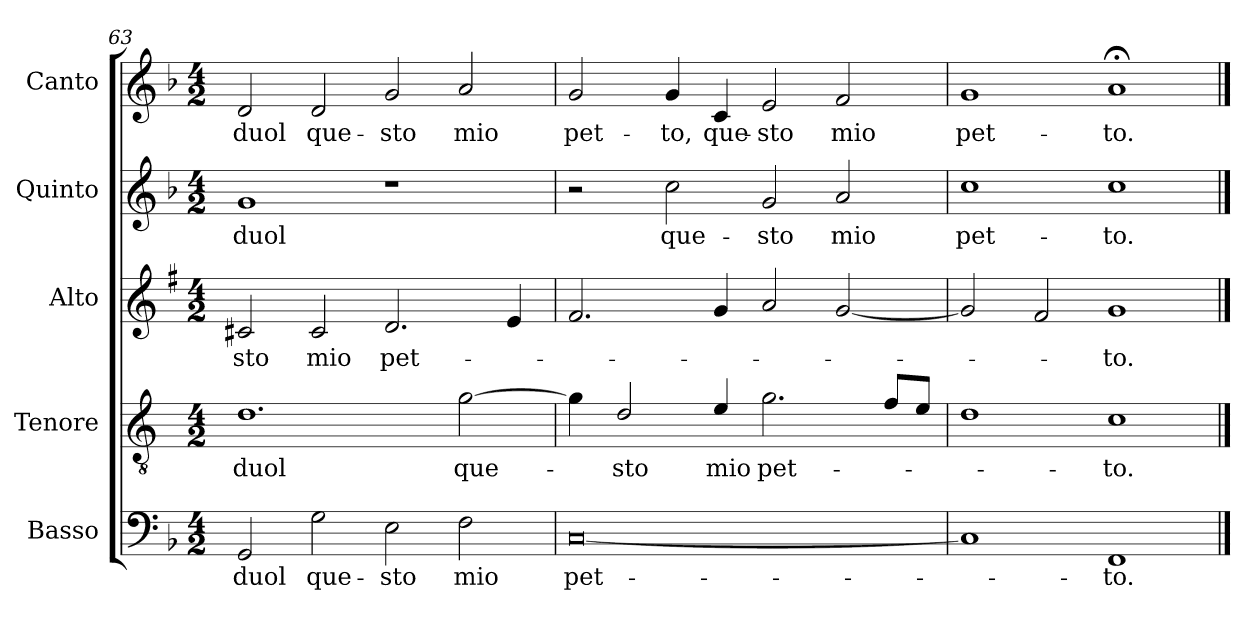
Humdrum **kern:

**kern	**text	**kern	**text	**kern	**text	**kern	**text	**kern	**text
*part5	*part5	*part4	*part4	*part3	*part3	*part2	*part2	*part1	*part1
*staff5	*staff5	*staff4	*staff4	*staff3	*staff3	*staff2	*staff2	*staff1	*staff1
*I"Basso	*	*I"Tenore	*	*I"Alto	*	*I"Quinto	*	*I"Canto	*
*I'B	*	*I'T	*	*I'A	*	*	*	*I'C	*
*clefF4	*	*clefGv2	*	*clefG2	*	*clefG2	*	*clefG2	*
*	*	*ITrd4c7	*	*ITrd1c2	*	*	*	*	*
*k[b-]	*	*k[b-]	*	*k[b-]	*	*k[b-]	*	*k[b-]	*
*F:	*	*F:	*	*F:	*	*F:	*	*F:	*
*M4/2	*	*M4/2	*	*M4/2	*	*M4/2	*	*M4/2	*
=63	=63	=63	=63	=63	=63	=63	=63	=63	=63
!	!LO:LY:b	!	!LO:LY:b	!	!LO:LY:b	!	!LO:LY:b	!	!LO:LY:b
2GG/	duol	1.G	duol	2Bn/	-sto	1g	duol	2d/	duol
!	!LO:LY:b	!	!	!	!LO:LY:b	!	!	!	!LO:LY:b
2G\	que-	.	.	2B/	mio	.	.	2d/	que-
!	!LO:LY:b	!	!	!	!LO:LY:b	!	!	!	!LO:LY:b
2E\	-sto	.	.	2.c/	pet-	1r	.	2g/	-sto
!	!LO:LY:b	!	!LO:LY:b	!	!	!	!	!	!LO:LY:b
2F\	mio	[2c\	que-	.	.	.	.	2a/	mio
.	.	.	.	4d/	.	.	.	.	.
=64	=64	=64	=64	=64	=64	=64	=64	=64	=64
!	!LO:LY:b	!	!	!	!	!	!	!	!LO:LY:b
[0C	pet-	4c\]	.	2.e/	.	2r	.	2g/	pet-
!	!	!	!LO:LY:b	!	!	!	!	!	!
.	.	2G/	-sto	.	.	.	.	.	.
!	!	!	!	!	!	!	!LO:LY:b	!	!LO:LY:b
.	.	.	.	.	.	2cc\	que-	4g/	-to,
!	!	!	!LO:LY:b	!	!	!	!	!	!LO:LY:b
.	.	4A/	mio	4f/	.	.	.	4c/	que-
!	!	!	!LO:LY:b	!	!	!	!LO:LY:b	!	!LO:LY:b
.	.	2.c\	pet-	2g/	.	2g/	-sto	2e/	-sto
!	!	!	!	!	!	!	!LO:LY:b	!	!LO:LY:b
.	.	.	.	[2f/	.	2a/	mio	2f/	mio
.	.	8B-/L	.	.	.	.	.	.	.
.	.	8A/J	.	.	.	.	.	.	.
=65	=65	=65	=65	=65	=65	=65	=65	=65	=65
!	!	!	!	!	!	!	!LO:LY:b	!	!LO:LY:b
1C]	.	1G	.	2f/]	.	1cc	pet-	1g	pet-
.	.	.	.	2e/	.	.	.	.	.
!	!LO:LY:b	!	!LO:LY:b	!	!LO:LY:b	!	!LO:LY:b	!	!LO:LY:b
1FF	-to.	1F	-to.	1f	-to.	1cc	-to.	1a;<	-to.
==	==	==	==	==	==	==	==	==	==
*-	*-	*-	*-	*-	*-	*-	*-	*-	*-
